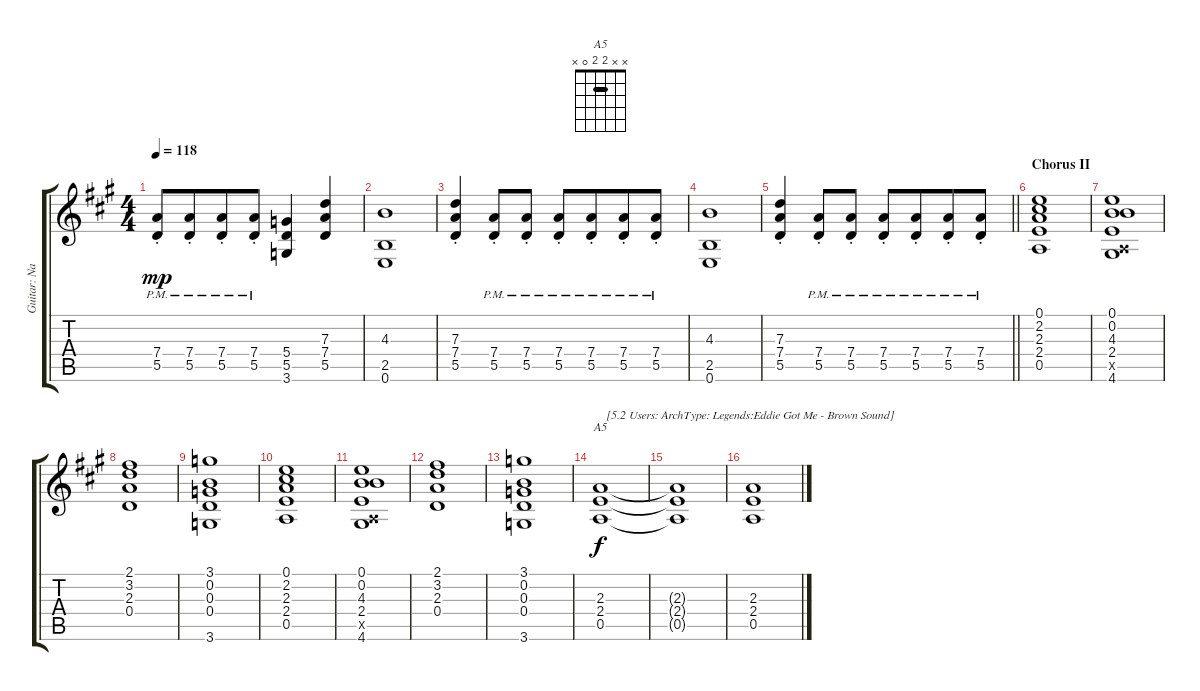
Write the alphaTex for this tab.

\track ("Guitar: Nancy" "Guitar: Na") {instrument electricguitarjazz}
\staff {score tabs}
\tuning (E4 B3 G3 D3 A2 E2) {hide}
\chord ("A5" x x 2 2 0 x) {barre 2}
\ts (4 4)
\tempo 118
\clef g2
\ks a
(7.4{pm st} 5.5{pm st}).8{dy mp} (7.4{pm st} 5.5{pm st}).8{beam merge} (7.4{pm st} 5.5{pm st}).8 (7.4{pm st} 5.5{pm st}).8 (5.4 5.5 3.6).4 (7.3 7.4 5.5).4 |
(4.3 2.5 0.6).1 |
(7.3 7.4{st} 5.5{st}).4 (7.4{pm st} 5.5{pm st}).8 (7.4{pm st} 5.5{pm st}).8 (7.4{pm st} 5.5{pm st}).8 (7.4{pm st} 5.5{pm st}).8{beam merge} (7.4{pm st} 5.5{pm st}).8 (7.4{pm st} 5.5{pm st}).8 |
(4.3 2.5 0.6).1 |
\barLineRight lightlight
(7.3 7.4{st} 5.5{st}).4 (7.4{pm st} 5.5{pm st}).8 (7.4{pm st} 5.5{pm st}).8 (7.4{pm st} 5.5{pm st}).8 (7.4{pm st} 5.5{pm st}).8{beam merge} (7.4{pm st} 5.5{pm st}).8 (7.4{pm st} 5.5{pm st}).8 |
\section ("" "Chorus II")
(0.1 2.2 2.3 2.4 0.5).1 |
(0.1 0.2 4.3 2.4 0.5{x} 4.6).1 |
(2.1 3.2 2.3 0.4).1 |
(3.1 0.2 0.3 0.4 3.6).1 |
(0.1 2.2 2.3 2.4 0.5).1 |
(0.1 0.2 4.3 2.4 0.5{x} 4.6).1 |
(2.1 3.2 2.3 0.4).1 |
(3.1 0.2 0.3 0.4 3.6).1 |
(2.3 2.4 0.5).1{ch "A5" txt "  [5.2 Users: ArchType: Legends:" dy f volume 13 instrument electricguitarjazz} |
(2.3{t} 2.4{t} 0.5{t}).1 |
(2.3 2.4 0.5).1{txt "Eddie Got Me - Brown Sound]"}
